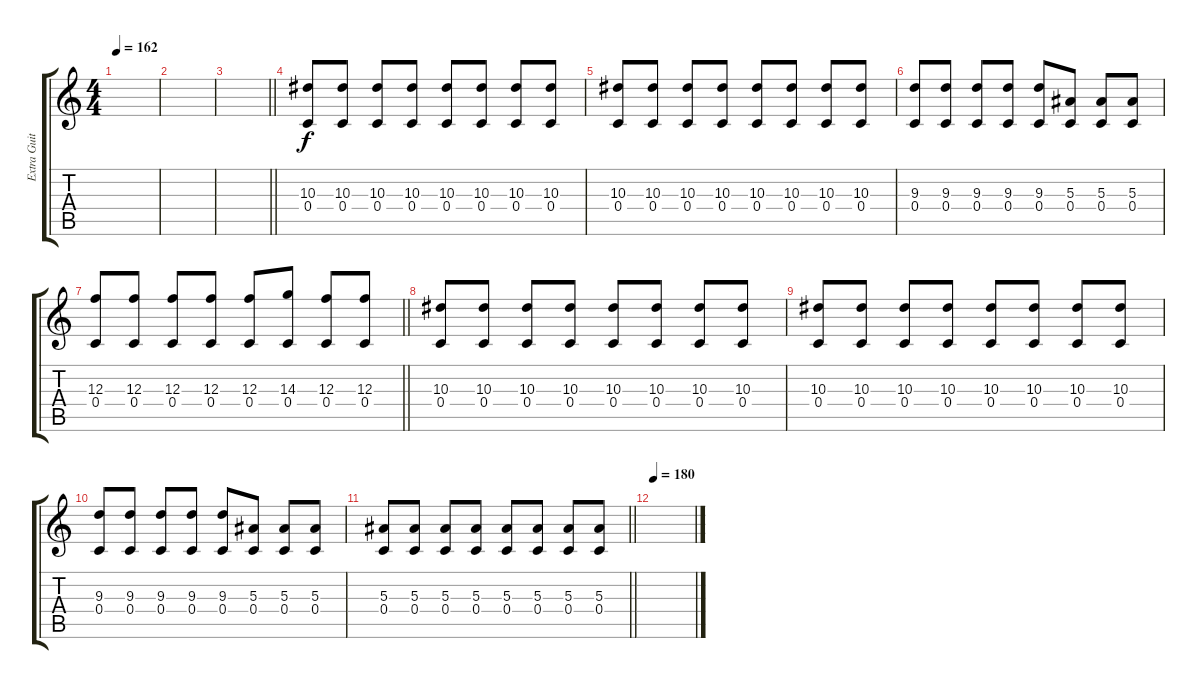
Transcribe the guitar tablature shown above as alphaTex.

\track ("Extra Guitar" "Extra Guit") {instrument distortionguitar}
\staff {score tabs}
\tuning (D4 A3 F3 C3 G2 C2) {hide}
\ts (4 4)
\tempo 162
\clef g2
\ks c
|
|
\barLineRight lightlight
|
\section ("" "")
(10.3 0.4).8 (10.3 0.4).8 (10.3 0.4).8 (10.3 0.4).8 (10.3 0.4).8 (10.3 0.4).8 (10.3 0.4).8 (10.3 0.4).8 |
(10.3 0.4).8 (10.3 0.4).8 (10.3 0.4).8 (10.3 0.4).8 (10.3 0.4).8 (10.3 0.4).8 (10.3 0.4).8 (10.3 0.4).8 |
(9.3 0.4).8 (9.3 0.4).8 (9.3 0.4).8 (9.3 0.4).8 (9.3 0.4).8 (5.3 0.4).8 (5.3 0.4).8 (5.3 0.4).8 |
\barLineRight lightlight
(12.3 0.4).8 (12.3 0.4).8 (12.3 0.4).8 (12.3 0.4).8 (12.3 0.4).8 (14.3 0.4).8 (12.3 0.4).8 (12.3 0.4).8 |
(10.3 0.4).8 (10.3 0.4).8 (10.3 0.4).8 (10.3 0.4).8 (10.3 0.4).8 (10.3 0.4).8 (10.3 0.4).8 (10.3 0.4).8 |
(10.3 0.4).8 (10.3 0.4).8 (10.3 0.4).8 (10.3 0.4).8 (10.3 0.4).8 (10.3 0.4).8 (10.3 0.4).8 (10.3 0.4).8 |
(9.3 0.4).8 (9.3 0.4).8 (9.3 0.4).8 (9.3 0.4).8 (9.3 0.4).8 (5.3 0.4).8 (5.3 0.4).8 (5.3 0.4).8 |
\barLineRight lightlight
(5.3 0.4).8 (5.3 0.4).8 (5.3 0.4).8 (5.3 0.4).8 (5.3 0.4).8 (5.3 0.4).8 (5.3 0.4).8 (5.3 0.4).8 |
\section ("" "")
\tempo 180
